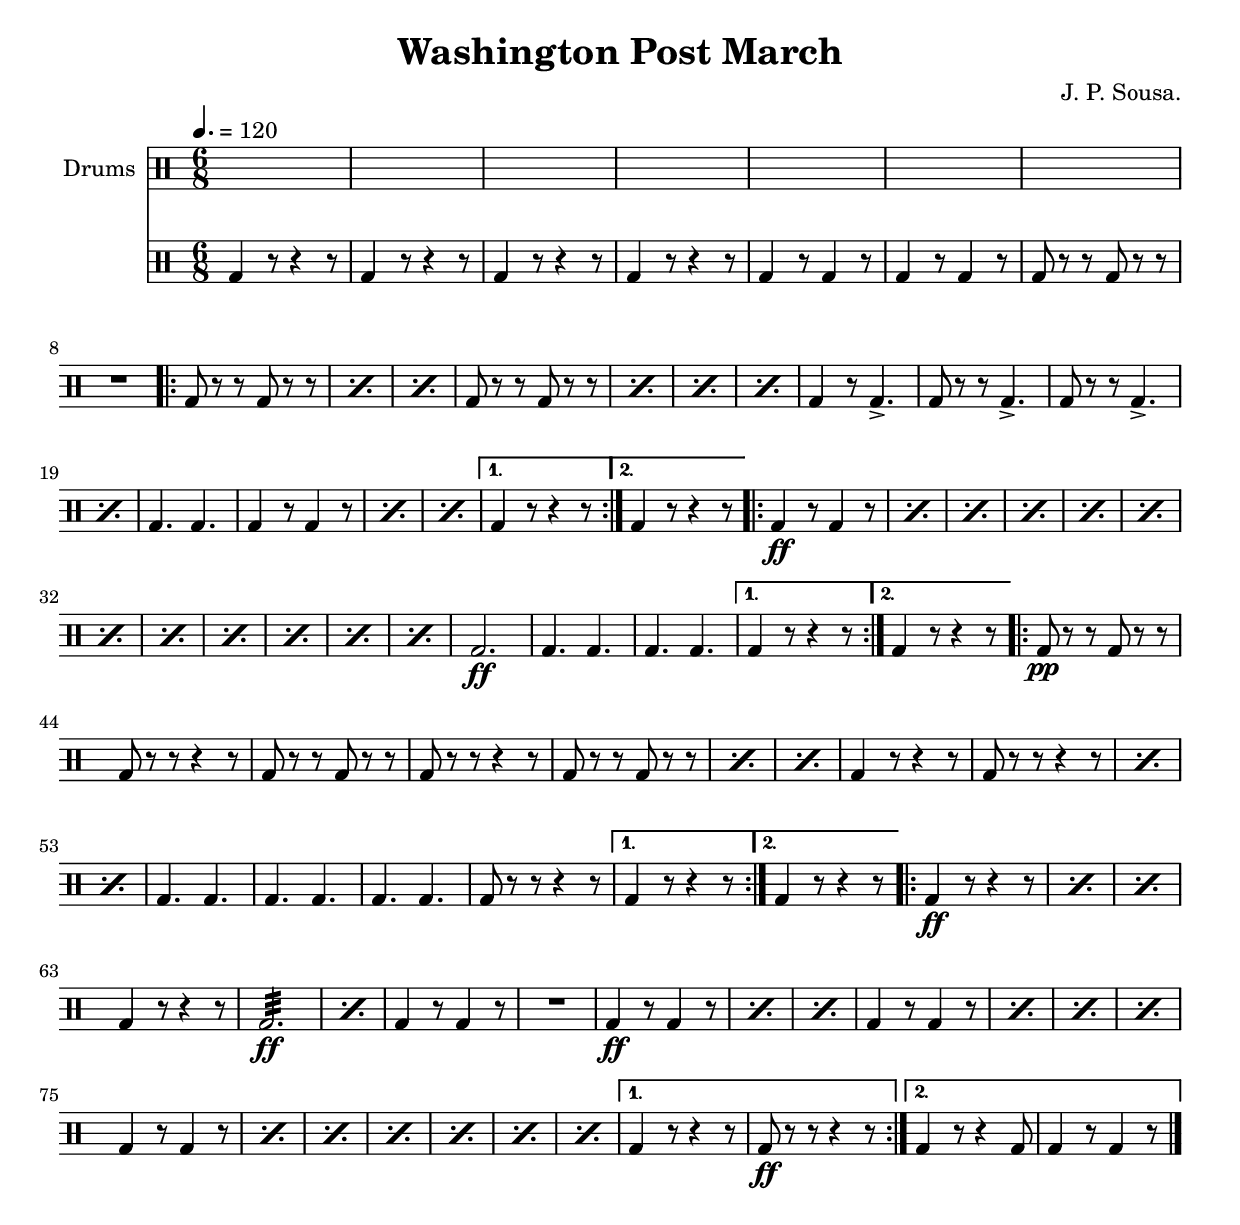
\version "2.20.0"

\header {
  title = "Washington Post March"
  composer = "J. P. Sousa."
}

\version "2.20.0"

drumNotes = {
  \time 6/8
  \tempo 4. = 120
  \compressFullBarRests
  \drums {
    bd4 r8 r4 r8
    bd4 r8 r4 r8
    bd4 r8 r4 r8
    bd4 r8 r4 r8
    bd4 r8 bd4 r8
    bd4 r8 bd4 r8
    bd8 r r bd8 r r
    R1*6/8
    \repeat volta 2
    {
      \repeat percent 3 {bd8 r r bd8 r r}
      \repeat percent 4 {bd8 r r bd8 r r}
      bd4 r8 bd4.-> bd8 r r bd4.-> 
      \repeat percent 2 {bd8 r r bd4.->}
      bd4. bd4. 
      \repeat percent 3 {bd4 r8 bd 4 r8}
    }
    \alternative {
      { bd4 r8 r4 r8 |}
      { bd4 r8 r4 r8 |}
    }
    \repeat volta 2
    {
      \repeat percent 12 { bd4\ff r8 bd4 r8}
      bd2.\ff bd4. bd4.
      bd4. bd4. 
    }
    \alternative {
      { bd4 r8 r4 r8 | }
      { bd4 r8 r4 r8 | }
    }
    \repeat volta 2
    {
      bd8\pp r r bd8 r r bd8 r r r4 r8
      bd8 r r bd8 r r bd8 r r r4 r8
      \repeat percent 3 {bd8 r r bd8 r r }
      bd4 r8 r4 r8 
      \repeat percent 3 {bd8 r r r4 r8}
      bd4. bd4. bd4. bd4. 
      bd4. bd4. bd8 r r r4 r8
    }
    \alternative {
      {bd4 r8 r4 r8  |}
      {bd4 r8 r4 r8  |}
    }
    \repeat volta 2
    {
      \repeat percent 3 {bd4\ff r8 r4 r8 }
      bd4 r8 r4 r8
      \repeat percent 2 {bd2.:32\ff}
      bd4 r8 bd4 r8
      R1*6/8
      \repeat percent 3 {bd4\ff r8 bd4 r8}
      \repeat percent 4 {bd4 r8 bd4 r8}
      \repeat percent 7 {bd4 r8 bd4 r8}
    }
    \alternative {
      { bd4 r8 r4 r8 bd8\ff r r r4 r8 |}
      { bd4 r8 r4 bd8 bd4 r8 bd4 r8 | \bar "|."}
    }


  }
}


\score {
  <<
    \new DrumStaff \with { instrumentName = "Drums" } \drumNotes
  >>
  \layout {
    \context { \Staff \RemoveEmptyStaves }
    \context {
      \DrumStaff
      \override VerticalAxisGroup #'remove-empty = ##t
    }
  }
}
\score {
  \unfoldRepeats
  <<
    \new Staff \with { instrumentName = "Drums" } \drumNotes
  >>
  \midi {}
}

